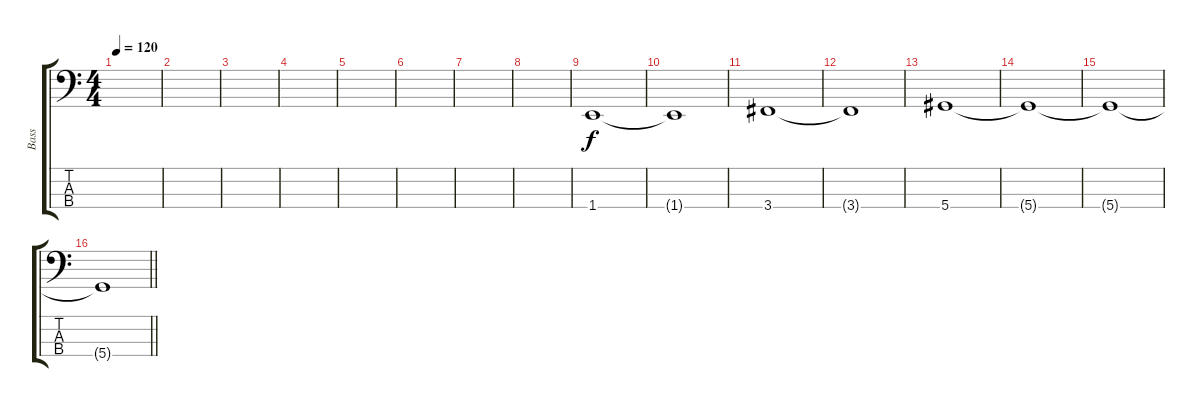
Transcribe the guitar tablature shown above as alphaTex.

\track ("Bass" "Bass") {instrument electricbassfinger}
\staff {score tabs}
\tuning (Gb2 Db2 Ab1 Eb1) {hide}
\ts (4 4)
\tempo 120
\clef f4
\ks c
|
|
|
|
|
|
|
|
1.4.1 |
1.4{t}.1 |
3.4.1 |
3.4{t}.1 |
5.4.1 |
5.4{t}.1 |
5.4{t}.1 |
\barLineRight lightlight
5.4{t}.1
